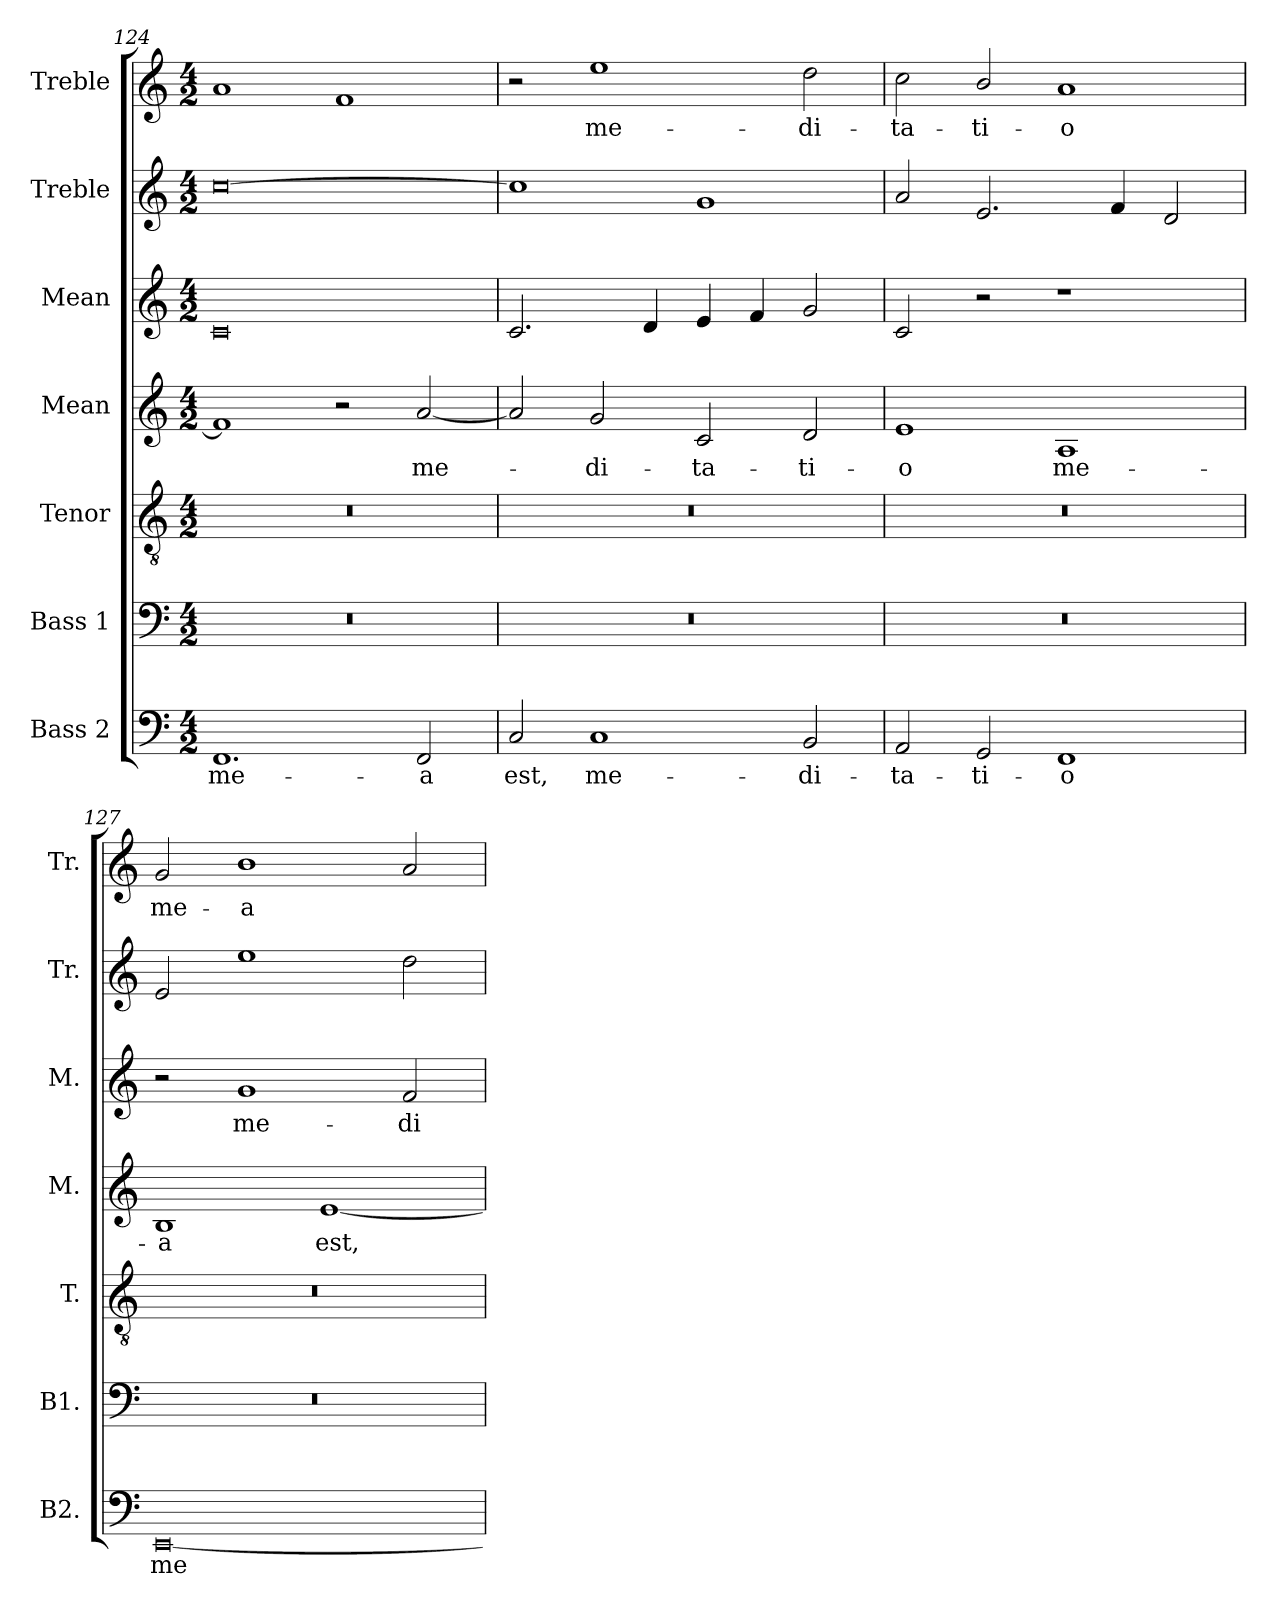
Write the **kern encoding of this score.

**kern	**text	**kern	**kern	**kern	**text	**kern	**text	**kern	**kern	**text
*part7	*part7	*part6	*part5	*part4	*part4	*part3	*part3	*part2	*part1	*part1
*staff7	*staff7	*staff6	*staff5	*staff4	*staff4	*staff3	*staff3	*staff2	*staff1	*staff1
*I"Bass 2	*	*I"Bass 1	*I"Tenor	*I"Mean	*	*I"Mean	*	*I"Treble	*I"Treble	*
*I'B2.	*	*I'B1.	*I'T.	*I'M.	*	*I'M.	*	*I'Tr.	*I'Tr.	*
*clefF4	*	*clefF4	*clefGv2	*clefG2	*	*clefG2	*	*clefG2	*clefG2	*
*	*	*	*ITrd7c12	*	*	*	*	*	*	*
*k[]	*	*k[]	*k[]	*k[]	*	*k[]	*	*k[]	*k[]	*
*C:	*	*C:	*C:	*C:	*	*C:	*	*C:	*C:	*
*M4/2	*	*M4/2	*M4/2	*M4/2	*	*M4/2	*	*M4/2	*M4/2	*
=124	=124	=124	=124	=124	=124	=124	=124	=124	=124	=124
!	!LO:LY:b:color=#000000	!LO:N:vis=1	!LO:N:vis=1	!	!	!	!	!	!	!
1.FFi	me-	0r	0r	1fi]	.	0ci	.	[0cci	1ai	.
.	.	.	.	2r	.	.	.	.	1fi	.
!	!LO:LY:b:color=#000000	!	!	!	!	!	!	!	!	!
!	!	!	!	!	!LO:LY:b:color=#000000	!	!	!	!	!
2FFi/	-a	.	.	[2ai/	me-	.	.	.	.	.
=125	=125	=125	=125	=125	=125	=125	=125	=125	=125	=125
!	!LO:LY:b:color=#000000	!LO:N:vis=1	!LO:N:vis=1	!	!	!	!	!	!	!
2Ci/	est,	0r	0r	2ai/]	.	2.ci/	.	1cci]	2r	.
!	!LO:LY:b:color=#000000	!	!	!	!	!	!	!	!	!
!	!	!	!	!	!LO:LY:b:color=#000000	!	!	!	!	!
!	!	!	!	!	!	!	!	!	!	!LO:LY:b:color=#000000
1Ci	me-	.	.	2gi/	-di-	.	.	.	1eei	me-
.	.	.	.	.	.	4di/	.	.	.	.
!	!	!	!	!	!LO:LY:b:color=#000000	!	!	!	!	!
.	.	.	.	2ci/	-ta-	4ei/	.	1gi	.	.
.	.	.	.	.	.	4fi/	.	.	.	.
!	!LO:LY:b:color=#000000	!	!	!	!	!	!	!	!	!
!	!	!	!	!	!LO:LY:b:color=#000000	!	!	!	!	!
!	!	!	!	!	!	!	!	!	!	!LO:LY:b:color=#000000
2BBi/	-di-	.	.	2di/	-ti-	2gi/	.	.	2ddi\	-di-
=126	=126	=126	=126	=126	=126	=126	=126	=126	=126	=126
!	!LO:LY:b:color=#000000	!LO:N:vis=1	!LO:N:vis=1	!	!	!	!	!	!	!
!	!	!	!	!	!LO:LY:b:color=#000000	!	!	!	!	!
!	!	!	!	!	!	!	!	!	!	!LO:LY:b:color=#000000
2AAi/	-ta-	0r	0r	1ei	-o	2ci/	.	2ai/	2cci\	-ta-
!	!LO:LY:b:color=#000000	!	!	!	!	!	!	!	!	!
!	!	!	!	!	!	!	!	!	!	!LO:LY:b:color=#000000
2GGi/	-ti-	.	.	.	.	2r	.	2.ei/	2bi/	-ti-
!	!LO:LY:b:color=#000000	!	!	!	!	!	!	!	!	!
!	!	!	!	!	!LO:LY:b:color=#000000	!	!	!	!	!
!	!	!	!	!	!	!	!	!	!	!LO:LY:b:color=#000000
1FFi	-o	.	.	1Ai	me-	1r	.	.	1ai	-o
.	.	.	.	.	.	.	.	4fi/	.	.
.	.	.	.	.	.	.	.	2di/	.	.
!!LO:LB:g=z
=127	=127	=127	=127	=127	=127	=127	=127	=127	=127	=127
!	!LO:LY:b:color=#000000	!LO:N:vis=1	!LO:N:vis=1	!	!	!	!	!	!	!
!	!	!	!	!	!LO:LY:b:color=#000000	!	!	!	!	!
!	!	!	!	!	!	!	!	!	!	!LO:LY:b:color=#000000
[0EEi	me-	0r	0r	1Bi	-a	2r	.	2ei/	2gi/	me-
!	!	!	!	!	!	!	!LO:LY:b:color=#000000	!	!	!
!	!	!	!	!	!	!	!	!	!	!LO:LY:b:color=#000000
.	.	.	.	.	.	1gi	me-	1eei	1bi	-a
!	!	!	!	!	!LO:LY:b:color=#000000	!	!	!	!	!
.	.	.	.	[1ei	est,	.	.	.	.	.
!	!	!	!	!	!	!	!LO:LY:b:color=#000000	!	!	!
.	.	.	.	.	.	2fi/	-di-	2ddi\	2ai/	.
=	=	=	=	=	=	=	=	=	=	=
*-	*-	*-	*-	*-	*-	*-	*-	*-	*-	*-
